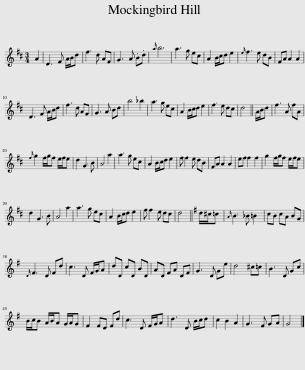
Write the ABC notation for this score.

X:1
L:1/8
M:3/4
I:linebreak $
K:D
V:1 treble
V:1
 A2 | D3 F A/B/d | f3 d AF | G3 A .B.d |{a} b6 | %5
 a3 g ec | A2 B/c/d e2 |{e} f3 e dB | FA A2 A2 |$ D3 F A/B/d | %10
 f3 d AF | G3 A Bd | b4 _b2 | a3 g ec | A2 B/c/d e2 | %15
 f3 e dc | d4 || A/B/d | f3 A fA |${f} g2 f/g/f e/f/e | %20
 d2 G3 B | A4 a2 | a3 g ec | A2 B/c/d e2 | f f2 e dB | %25
 FA A2 A2 | ef f2 f2 | g2 f/g/f e/f/e |$ d2 G3 B | A4 a2 | %30
 a3 g ec | A2 B/c/d e2 | f f2 e dc | d4 ||[K:G] d/^c/=c | %35
{A} B3 _B =B2 | cB cA BG |${D} F3 D Fd | c3 D F/G/A | dD cD BD | %40
 AD FA DF | G3 D Ge | d4 ^c=c | B3 D Gc |$ B/c/B A/B/A G/A/G | %45
 F2 FD Fd | c3 D F/G/A | d3 D B/c/d | c2 B2 A2 | G3 F GA | %50
 G4 |] %51
